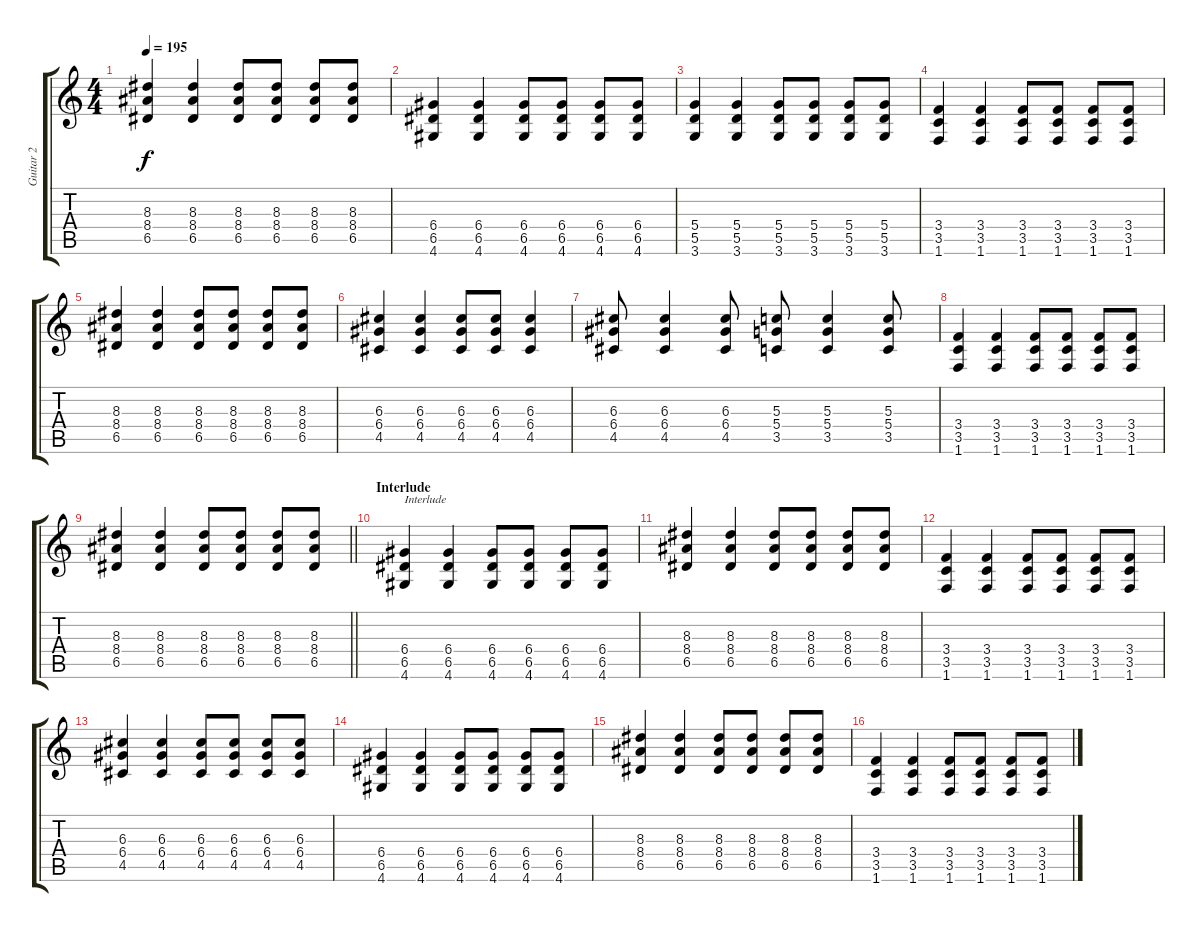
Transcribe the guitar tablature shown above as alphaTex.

\track ("Guitar 2" "Guitar 2") {instrument distortionguitar}
\staff {score tabs}
\tuning (E4 B3 G3 D3 A2 E2) {hide}
\ts (4 4)
\tempo 195
\clef g2
\ks c
(8.3 8.4 6.5).4{dy f} (8.3 8.4 6.5).4 (8.3 8.4 6.5).8 (8.3 8.4 6.5).8 (8.3 8.4 6.5).8 (8.3 8.4 6.5).8 |
(6.4 6.5 4.6).4 (6.4 6.5 4.6).4 (6.4 6.5 4.6).8 (6.4 6.5 4.6).8 (6.4 6.5 4.6).8 (6.4 6.5 4.6).8 |
(5.4 5.5 3.6).4 (5.4 5.5 3.6).4 (5.4 5.5 3.6).8 (5.4 5.5 3.6).8 (5.4 5.5 3.6).8 (5.4 5.5 3.6).8 |
(3.4 3.5 1.6).4 (3.4 3.5 1.6).4 (3.4 3.5 1.6).8 (3.4 3.5 1.6).8 (3.4 3.5 1.6).8 (3.4 3.5 1.6).8 |
(8.3 8.4 6.5).4 (8.3 8.4 6.5).4 (8.3 8.4 6.5).8 (8.3 8.4 6.5).8 (8.3 8.4 6.5).8 (8.3 8.4 6.5).8 |
(6.3 6.4 4.5).4 (6.3 6.4 4.5).4 (6.3 6.4 4.5).8 (6.3 6.4 4.5).8 (6.3 6.4 4.5).4 |
(6.3 6.4 4.5).8 (6.3 6.4 4.5).4 (6.3 6.4 4.5).8 (5.3 5.4 3.5).8 (5.3 5.4 3.5).4 (5.3 5.4 3.5).8 |
(3.4 3.5 1.6).4 (3.4 3.5 1.6).4 (3.4 3.5 1.6).8 (3.4 3.5 1.6).8 (3.4 3.5 1.6).8 (3.4 3.5 1.6).8 |
\barLineRight lightlight
(8.3 8.4 6.5).4 (8.3 8.4 6.5).4 (8.3 8.4 6.5).8 (8.3 8.4 6.5).8 (8.3 8.4 6.5).8 (8.3 8.4 6.5).8 |
\section ("" "Interlude")
(6.4 6.5 4.6).4{txt "Interlude"} (6.4 6.5 4.6).4 (6.4 6.5 4.6).8 (6.4 6.5 4.6).8 (6.4 6.5 4.6).8 (6.4 6.5 4.6).8 |
(8.3 8.4 6.5).4 (8.3 8.4 6.5).4 (8.3 8.4 6.5).8 (8.3 8.4 6.5).8 (8.3 8.4 6.5).8 (8.3 8.4 6.5).8 |
(3.4 3.5 1.6).4 (3.4 3.5 1.6).4 (3.4 3.5 1.6).8 (3.4 3.5 1.6).8 (3.4 3.5 1.6).8 (3.4 3.5 1.6).8 |
(6.3 6.4 4.5).4 (6.3 6.4 4.5).4 (6.3 6.4 4.5).8 (6.3 6.4 4.5).8 (6.3 6.4 4.5).8 (6.3 6.4 4.5).8 |
(6.4 6.5 4.6).4 (6.4 6.5 4.6).4 (6.4 6.5 4.6).8 (6.4 6.5 4.6).8 (6.4 6.5 4.6).8 (6.4 6.5 4.6).8 |
(8.3 8.4 6.5).4 (8.3 8.4 6.5).4 (8.3 8.4 6.5).8 (8.3 8.4 6.5).8 (8.3 8.4 6.5).8 (8.3 8.4 6.5).8 |
(3.4 3.5 1.6).4 (3.4 3.5 1.6).4 (3.4 3.5 1.6).8 (3.4 3.5 1.6).8 (3.4 3.5 1.6).8 (3.4 3.5 1.6).8
